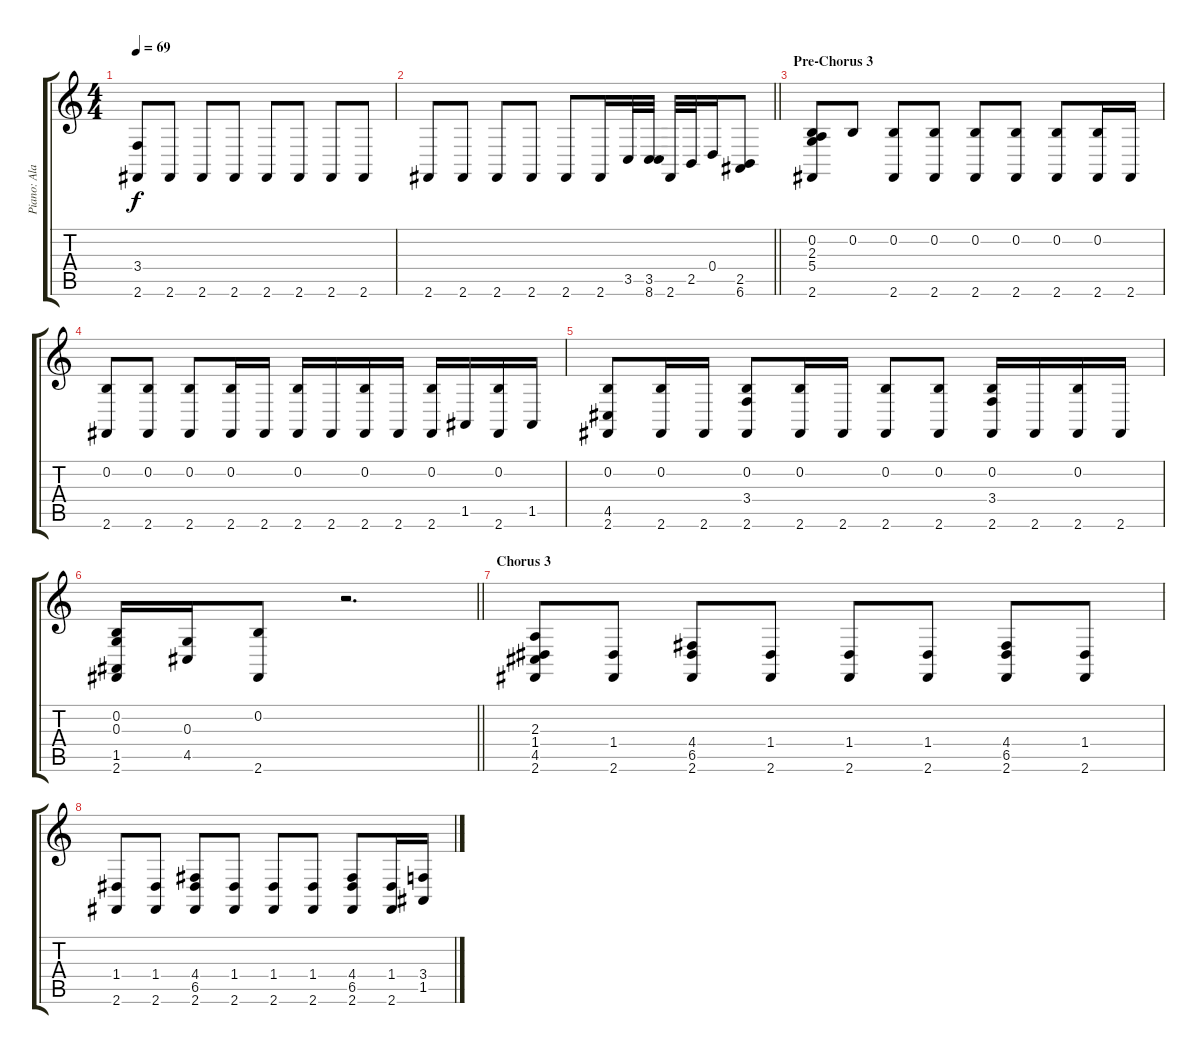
\track ("Piano: Alan Pasqua" "Piano: Ala") {instrument electricpiano2}
\staff {score tabs}
\tuning (E4 B3 G3 D3 A2 E2) {hide}
\ts (4 4)
\tempo 69
\clef g2
\ks c
(3.4 2.6).8{dy f} 2.6.8 2.6.8 2.6.8 2.6.8 2.6.8 2.6.8 2.6.8 |
\barLineRight lightlight
2.6.8 2.6.8 2.6.8 2.6.8 2.6.8 2.6.16 3.5.32 (3.5 8.6).32 2.6.32 2.5.32 0.4.16 (2.5 6.6).8 |
\section ("" "Pre-Chorus 3")
(0.2 2.3 5.4 2.6).8 0.2.8 (0.2 2.6).8 (0.2 2.6).8 (0.2 2.6).8 (0.2 2.6).8 (0.2 2.6).8 (0.2 2.6).16 2.6.16 |
(0.2 2.6).8 (0.2 2.6).8 (0.2 2.6).8 (0.2 2.6).16 2.6.16 (0.2 2.6).16 2.6.16 (0.2 2.6).16 2.6.16 (0.2 2.6).16 1.5.16 (0.2 2.6).16 1.5.16 |
(0.2 4.5 2.6).8 (0.2 2.6).16 2.6.16 (0.2 3.4 2.6).8 (0.2 2.6).16 2.6.16 (0.2 2.6).8 (0.2 2.6).8 (0.2 3.4 2.6).16 2.6.16 (0.2 2.6).16 2.6.16 |
\barLineRight lightlight
(0.2 0.3 1.5 2.6).16 (0.3 4.5).16 (0.2 2.6).8 r.2{d} |
\section ("" "Chorus 3")
(2.3 1.4 4.5 2.6).8 (1.4 2.6).8 (4.4 6.5 2.6).8 (1.4 2.6).8 (1.4 2.6).8 (1.4 2.6).8 (4.4 6.5 2.6).8 (1.4 2.6).8 |
(1.4 2.6).8 (1.4 2.6).8 (4.4 6.5 2.6).8 (1.4 2.6).8 (1.4 2.6).8 (1.4 2.6).8 (4.4 6.5 2.6).8 (1.4 2.6).16 (3.4 1.5).16
